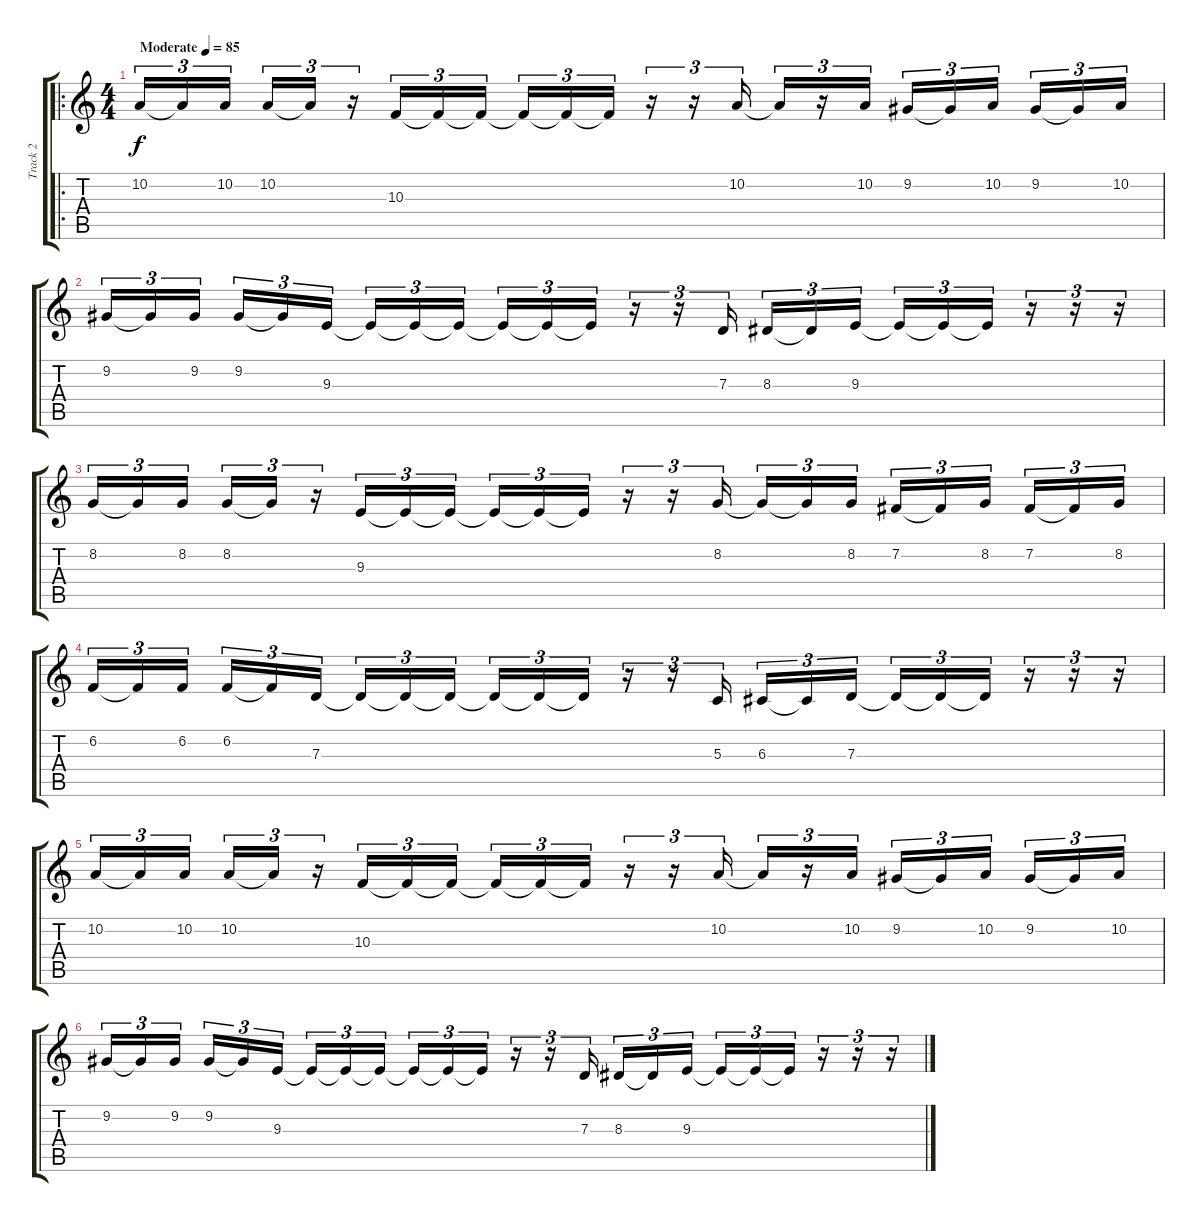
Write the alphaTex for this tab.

\track ("Track 2" "Track 2") {instrument lead5charang}
\staff {score tabs}
\tuning (E4 B3 G3 D3 A2 E2) {hide}
\ro
\ts (4 4)
\tempo (85 "Moderate")
\clef g2
\ks c
10.2.16{tu (3 2) dy f instrument lead5charang} 10.2{t}.16{tu (3 2)} 10.2.16{tu (3 2) beam splitsecondary} 10.2.16{tu (3 2)} 10.2{t}.16{tu (3 2)} r.16{tu (3 2)} 10.3.16{tu (3 2)} 10.3{t}.16{tu (3 2)} 10.3{t}.16{tu (3 2) beam splitsecondary} 10.3{t}.16{tu (3 2)} 10.3{t}.16{tu (3 2)} 10.3{t}.16{tu (3 2)} r.16{tu (3 2)} r.16{tu (3 2)} 10.2.16{tu (3 2)} 10.2{t}.16{tu (3 2)} r.16{tu (3 2)} 10.2.16{tu (3 2)} 9.2.16{tu (3 2)} 9.2{t}.16{tu (3 2)} 10.2.16{tu (3 2) beam splitsecondary} 9.2.16{tu (3 2)} 9.2{t}.16{tu (3 2)} 10.2.16{tu (3 2)} |
9.2.16{tu (3 2)} 9.2{t}.16{tu (3 2)} 9.2.16{tu (3 2) beam splitsecondary} 9.2.16{tu (3 2)} 9.2{t}.16{tu (3 2)} 9.3.16{tu (3 2)} 9.3{t}.16{tu (3 2)} 9.3{t}.16{tu (3 2)} 9.3{t}.16{tu (3 2) beam splitsecondary} 9.3{t}.16{tu (3 2)} 9.3{t}.16{tu (3 2)} 9.3{t}.16{tu (3 2)} r.16{tu (3 2)} r.16{tu (3 2)} 7.3.16{tu (3 2) beam splitsecondary} 8.3.16{tu (3 2)} 8.3{t}.16{tu (3 2)} 9.3.16{tu (3 2)} 9.3{t}.16{tu (3 2)} 9.3{t}.16{tu (3 2)} 9.3{t}.16{tu (3 2)} r.16{tu (3 2)} r.16{tu (3 2)} r.16{tu (3 2)} |
8.2.16{tu (3 2)} 8.2{t}.16{tu (3 2)} 8.2.16{tu (3 2) beam splitsecondary} 8.2.16{tu (3 2)} 8.2{t}.16{tu (3 2)} r.16{tu (3 2)} 9.3.16{tu (3 2)} 9.3{t}.16{tu (3 2)} 9.3{t}.16{tu (3 2) beam splitsecondary} 9.3{t}.16{tu (3 2)} 9.3{t}.16{tu (3 2)} 9.3{t}.16{tu (3 2)} r.16{tu (3 2)} r.16{tu (3 2)} 8.2.16{tu (3 2) beam splitsecondary} 8.2{t}.16{tu (3 2)} 8.2{t}.16{tu (3 2)} 8.2.16{tu (3 2)} 7.2.16{tu (3 2)} 7.2{t}.16{tu (3 2)} 8.2.16{tu (3 2) beam splitsecondary} 7.2.16{tu (3 2)} 7.2{t}.16{tu (3 2)} 8.2.16{tu (3 2)} |
6.2.16{tu (3 2)} 6.2{t}.16{tu (3 2)} 6.2.16{tu (3 2) beam splitsecondary} 6.2.16{tu (3 2)} 6.2{t}.16{tu (3 2)} 7.3.16{tu (3 2)} 7.3{t}.16{tu (3 2)} 7.3{t}.16{tu (3 2)} 7.3{t}.16{tu (3 2) beam splitsecondary} 7.3{t}.16{tu (3 2)} 7.3{t}.16{tu (3 2)} 7.3{t}.16{tu (3 2)} r.16{tu (3 2)} r.16{tu (3 2)} 5.3.16{tu (3 2) beam splitsecondary} 6.3.16{tu (3 2)} 6.3{t}.16{tu (3 2)} 7.3.16{tu (3 2)} 7.3{t}.16{tu (3 2)} 7.3{t}.16{tu (3 2)} 7.3{t}.16{tu (3 2)} r.16{tu (3 2)} r.16{tu (3 2)} r.16{tu (3 2)} |
10.2.16{tu (3 2)} 10.2{t}.16{tu (3 2)} 10.2.16{tu (3 2) beam splitsecondary} 10.2.16{tu (3 2)} 10.2{t}.16{tu (3 2)} r.16{tu (3 2)} 10.3.16{tu (3 2)} 10.3{t}.16{tu (3 2)} 10.3{t}.16{tu (3 2) beam splitsecondary} 10.3{t}.16{tu (3 2)} 10.3{t}.16{tu (3 2)} 10.3{t}.16{tu (3 2)} r.16{tu (3 2)} r.16{tu (3 2)} 10.2.16{tu (3 2)} 10.2{t}.16{tu (3 2)} r.16{tu (3 2)} 10.2.16{tu (3 2)} 9.2.16{tu (3 2)} 9.2{t}.16{tu (3 2)} 10.2.16{tu (3 2) beam splitsecondary} 9.2.16{tu (3 2)} 9.2{t}.16{tu (3 2)} 10.2.16{tu (3 2)} |
9.2.16{tu (3 2)} 9.2{t}.16{tu (3 2)} 9.2.16{tu (3 2) beam splitsecondary} 9.2.16{tu (3 2)} 9.2{t}.16{tu (3 2)} 9.3.16{tu (3 2)} 9.3{t}.16{tu (3 2)} 9.3{t}.16{tu (3 2)} 9.3{t}.16{tu (3 2) beam splitsecondary} 9.3{t}.16{tu (3 2)} 9.3{t}.16{tu (3 2)} 9.3{t}.16{tu (3 2)} r.16{tu (3 2)} r.16{tu (3 2)} 7.3.16{tu (3 2) beam splitsecondary} 8.3.16{tu (3 2)} 8.3{t}.16{tu (3 2)} 9.3.16{tu (3 2)} 9.3{t}.16{tu (3 2)} 9.3{t}.16{tu (3 2)} 9.3{t}.16{tu (3 2)} r.16{tu (3 2)} r.16{tu (3 2)} r.16{tu (3 2)}
